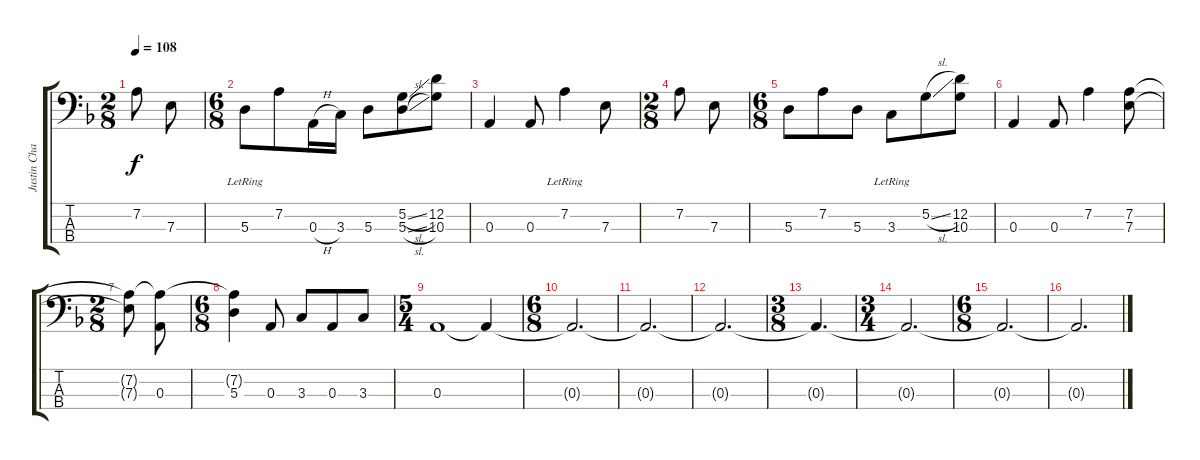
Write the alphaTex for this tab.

\track ("Justin Chancellor" "Justin Cha") {instrument electricbasspick}
\staff {score tabs}
\tuning (G2 D2 A1 D1) {hide}
\ts (2 8)
\tempo 108
\clef f4
\ks dminor
7.2.8{dy f} 7.3.8 |
\ts (6 8)
5.3{lr}.8 7.2.8 0.3{h}.16 3.3.16 5.3.8 (5.2{sl} 5.3{sl}).8 (12.2 10.3).8 |
0.3.4 0.3.8 7.2{lr}.4 7.3.8 |
\ts (2 8)
7.2.8 7.3.8 |
\ts (6 8)
5.3.8 7.2.8 5.3.8 3.3{lr}.8 5.2{sl}.8 (12.2 10.3).8 |
0.3.4 0.3.8 7.2.4 (7.2 7.3).8 |
\ts (2 8)
(7.2{t} 7.3{t}).8 (7.2{t} 0.3).8 |
\ts (6 8)
(7.2{t} 5.3).4 0.3.8 3.3.8 0.3.8 3.3.8 |
\ts (5 4)
0.3.1 0.3{t}.4 |
\ts (6 8)
0.3{t}.2{d} |
0.3{t}.2{d} |
0.3{t}.2{d} |
\ts (3 8)
0.3{t}.4{d} |
\ts (3 4)
0.3{t}.2{d} |
\ts (6 8)
0.3{t}.2{d} |
0.3{t}.2{d}
